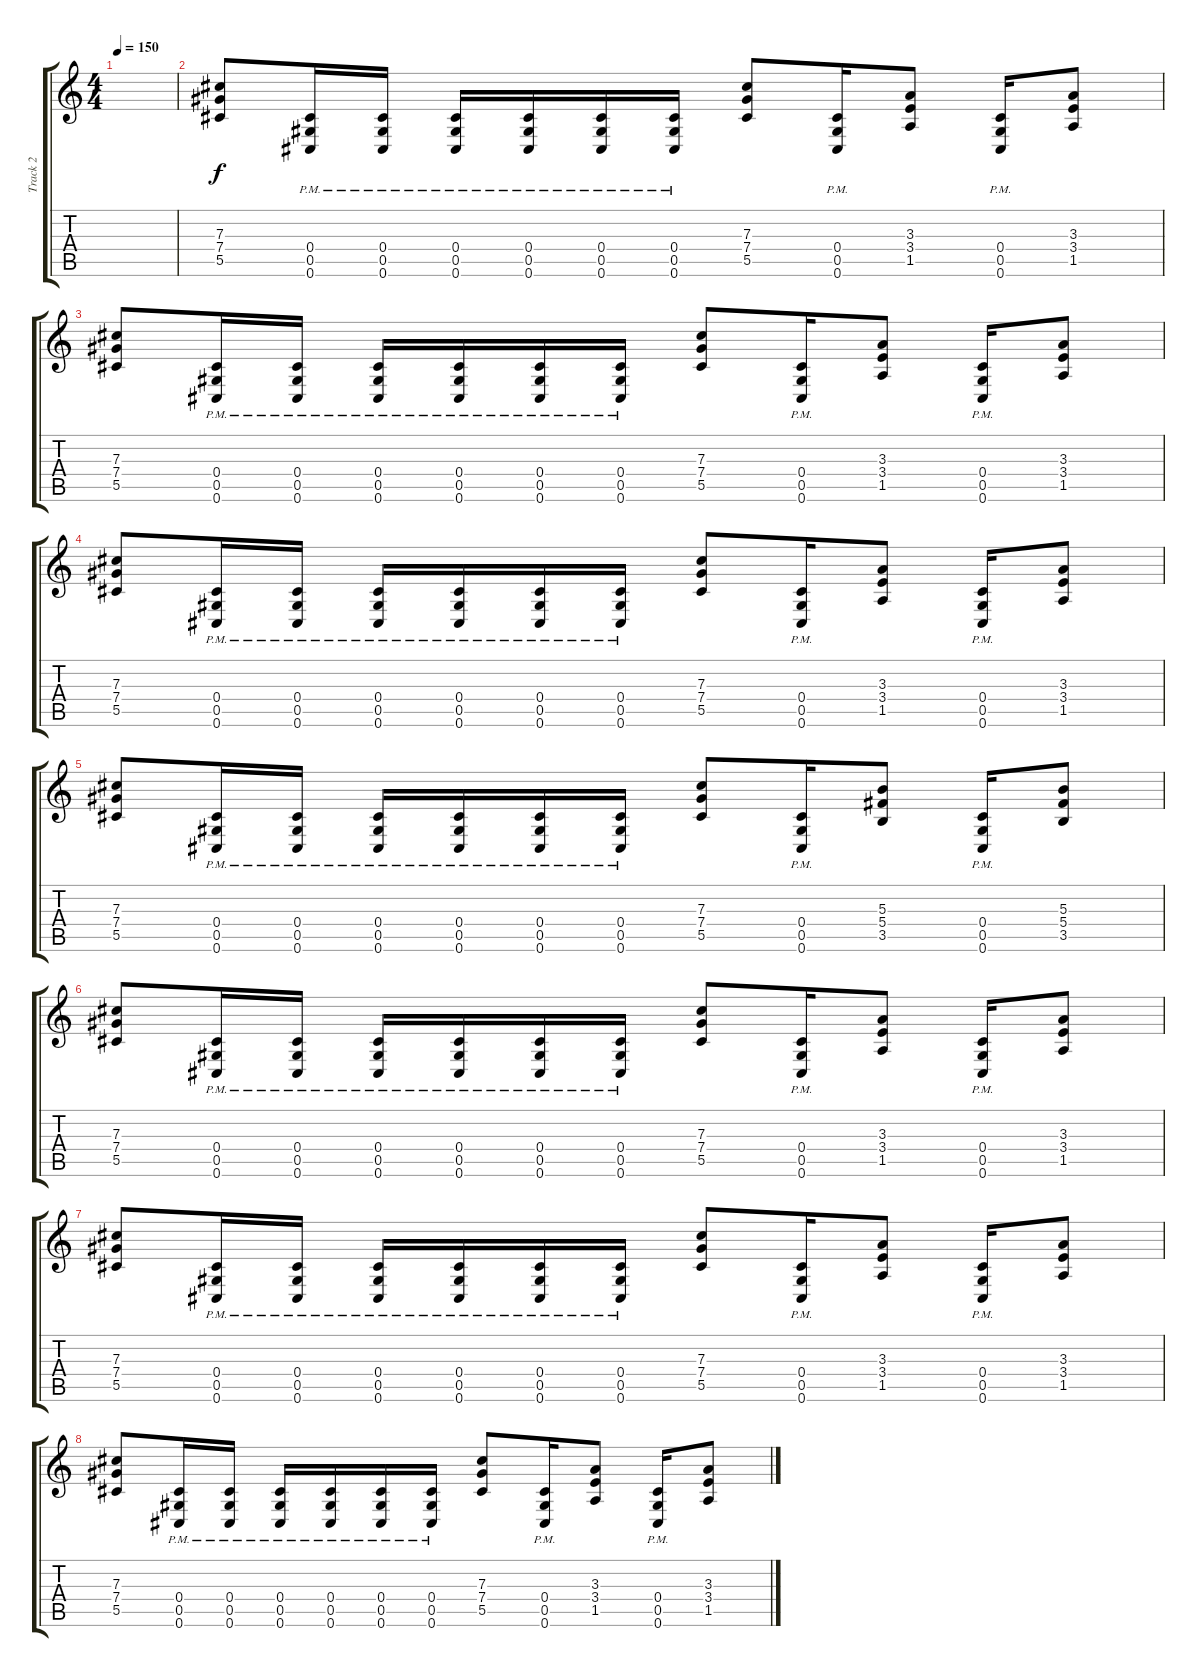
\track ("Track 2" "Track 2") {instrument distortionguitar}
\staff {score tabs}
\tuning (Eb4 Bb3 Gb3 Db3 Ab2 Db2) {hide}
\ts (4 4)
\tempo 150
\clef g2
\ks c
|
(7.3 7.4 5.5).8 (0.4{pm} 0.5{pm} 0.6{pm}).16 (0.4{pm} 0.5{pm} 0.6{pm}).16 (0.4{pm} 0.5{pm} 0.6{pm}).16 (0.4{pm} 0.5{pm} 0.6{pm}).16 (0.4{pm} 0.5{pm} 0.6{pm}).16 (0.4{pm} 0.5{pm} 0.6{pm}).16 (7.3 7.4 5.5).8 (0.4{pm} 0.5{pm} 0.6{pm}).16 (3.3 3.4 1.5).8 (0.4{pm} 0.5{pm} 0.6{pm}).16 (3.3 3.4 1.5).8 |
(7.3 7.4 5.5).8 (0.4{pm} 0.5{pm} 0.6{pm}).16 (0.4{pm} 0.5{pm} 0.6{pm}).16 (0.4{pm} 0.5{pm} 0.6{pm}).16 (0.4{pm} 0.5{pm} 0.6{pm}).16 (0.4{pm} 0.5{pm} 0.6{pm}).16 (0.4{pm} 0.5{pm} 0.6{pm}).16 (7.3 7.4 5.5).8 (0.4{pm} 0.5{pm} 0.6{pm}).16 (3.3 3.4 1.5).8 (0.4{pm} 0.5{pm} 0.6{pm}).16 (3.3 3.4 1.5).8 |
(7.3 7.4 5.5).8 (0.4{pm} 0.5{pm} 0.6{pm}).16 (0.4{pm} 0.5{pm} 0.6{pm}).16 (0.4{pm} 0.5{pm} 0.6{pm}).16 (0.4{pm} 0.5{pm} 0.6{pm}).16 (0.4{pm} 0.5{pm} 0.6{pm}).16 (0.4{pm} 0.5{pm} 0.6{pm}).16 (7.3 7.4 5.5).8 (0.4{pm} 0.5{pm} 0.6{pm}).16 (3.3 3.4 1.5).8 (0.4{pm} 0.5{pm} 0.6{pm}).16 (3.3 3.4 1.5).8 |
(7.3 7.4 5.5).8 (0.4{pm} 0.5{pm} 0.6{pm}).16 (0.4{pm} 0.5{pm} 0.6{pm}).16 (0.4{pm} 0.5{pm} 0.6{pm}).16 (0.4{pm} 0.5{pm} 0.6{pm}).16 (0.4{pm} 0.5{pm} 0.6{pm}).16 (0.4{pm} 0.5{pm} 0.6{pm}).16 (7.3 7.4 5.5).8 (0.4{pm} 0.5{pm} 0.6{pm}).16 (5.3 5.4 3.5).8 (0.4{pm} 0.5{pm} 0.6{pm}).16 (5.3 5.4 3.5).8 |
(7.3 7.4 5.5).8 (0.4{pm} 0.5{pm} 0.6{pm}).16 (0.4{pm} 0.5{pm} 0.6{pm}).16 (0.4{pm} 0.5{pm} 0.6{pm}).16 (0.4{pm} 0.5{pm} 0.6{pm}).16 (0.4{pm} 0.5{pm} 0.6{pm}).16 (0.4{pm} 0.5{pm} 0.6{pm}).16 (7.3 7.4 5.5).8 (0.4{pm} 0.5{pm} 0.6{pm}).16 (3.3 3.4 1.5).8 (0.4{pm} 0.5{pm} 0.6{pm}).16 (3.3 3.4 1.5).8 |
(7.3 7.4 5.5).8 (0.4{pm} 0.5{pm} 0.6{pm}).16 (0.4{pm} 0.5{pm} 0.6{pm}).16 (0.4{pm} 0.5{pm} 0.6{pm}).16 (0.4{pm} 0.5{pm} 0.6{pm}).16 (0.4{pm} 0.5{pm} 0.6{pm}).16 (0.4{pm} 0.5{pm} 0.6{pm}).16 (7.3 7.4 5.5).8 (0.4{pm} 0.5{pm} 0.6{pm}).16 (3.3 3.4 1.5).8 (0.4{pm} 0.5{pm} 0.6{pm}).16 (3.3 3.4 1.5).8 |
(7.3 7.4 5.5).8 (0.4{pm} 0.5{pm} 0.6{pm}).16 (0.4{pm} 0.5{pm} 0.6{pm}).16 (0.4{pm} 0.5{pm} 0.6{pm}).16 (0.4{pm} 0.5{pm} 0.6{pm}).16 (0.4{pm} 0.5{pm} 0.6{pm}).16 (0.4{pm} 0.5{pm} 0.6{pm}).16 (7.3 7.4 5.5).8 (0.4{pm} 0.5{pm} 0.6{pm}).16 (3.3 3.4 1.5).8 (0.4{pm} 0.5{pm} 0.6{pm}).16 (3.3 3.4 1.5).8
